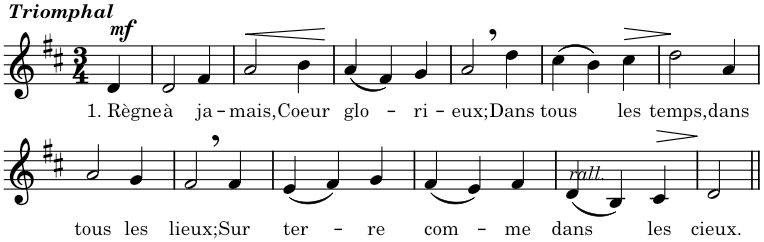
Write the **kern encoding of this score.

**kern	**text	**dynam
*part1	*part1	*part1
*staff1	*staff1	*staff1
*I"1	*	*
*clefG2	*	*
*k[f#c#]	*	*
*M3/4	*	*
=1	=1	=1
!LO:TX:a:Bi:t=Triomphal	!	!
!	!LO:LY:b	!LO:DY:a
4d/	1. Règne	mf
=2	=2	=2
!	!LO:LY:b	!
2d/	à	.
!	!LO:LY:b	!
4f#/	ja-	.
=3	=3	=3
!	!LO:LY:b	!LO:HP:b
2a/	-mais,	<
!	!LO:LY:b	!
4b\	Coeur	.
.	.	[
=4	=4	=4
!	!LO:LY:b	!
(4a/	glo-	.
4f#/)	.	.
!	!LO:LY:b	!
4g/	-ri-	.
=5	=5	=5
!	!LO:LY:b	!
2a,/	-eux;	.
!	!LO:LY:b	!
4dd\	Dans	.
=6	=6	=6
!	!LO:LY:b	!
(4cc#\	tous	.
4b\)	.	.
!	!LO:LY:b	!LO:HP:b
4cc#\	les	>
=7	=7	=7
!	!LO:LY:b	!
2dd\	temps,	.
!	!LO:LY:b	!
4a/	dans	]
!!LO:LB:g=z
=8	=8	=8
!	!LO:LY:b	!
2a/	tous	.
!	!LO:LY:b	!
4g/	les	.
=9	=9	=9
!	!LO:LY:b	!
2f#,/	lieux;	.
!	!LO:LY:b	!
4f#/	Sur	.
=10	=10	=10
!	!LO:LY:b	!
(4e/	ter-	.
4f#/)	.	.
!	!LO:LY:b	!
4g/	-re	.
=11	=11	=11
!	!LO:LY:b	!
(4f#/	com-	.
4e/)	.	.
!	!LO:LY:b	!
4f#/	-me	.
=12	=12	=12
!LO:TX:b:i:t=rall.	!	!
!	!LO:LY:b	!
(4d/	dans	.
4B/)	.	.
!	!LO:LY:b	!LO:HP:b
4c#/	les	>
=13	=13	=13
!	!LO:LY:b	!
2d/	cieux.	.
.	.	]
=||	=||	=||
*-	*-	*-
